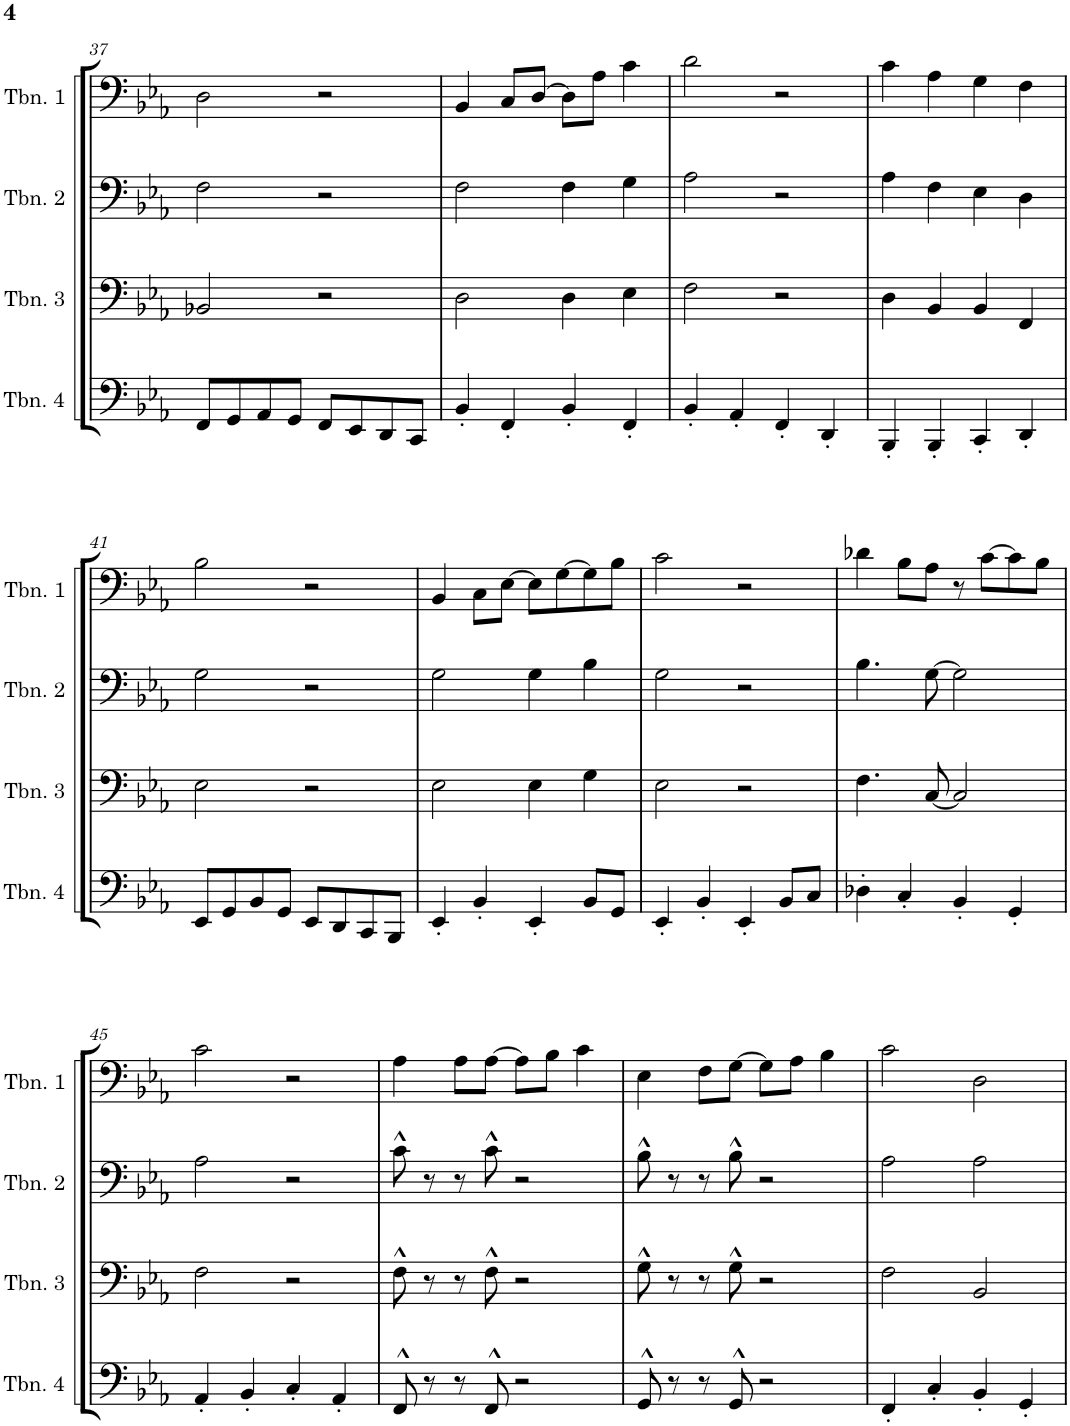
**kern	**kern	**kern	**kern
*part4	*part3	*part2	*part1
*staff4	*staff3	*staff2	*staff1
*I"Trombone 4	*I"Trombone 3	*I"Trombone 2	*I"Trombone 1
*I'Tbn. 4	*I'Tbn. 3	*I'Tbn. 2	*I'Tbn. 1
!!LO:PB:g=z
*clefF4	*clefF4	*clefF4	*clefF4
*k[]	*k[]	*k[]	*k[]
*M4/4	*M4/4	*M4/4	*M4/4
=37	=37	=37	=37
8FF/L	2BB-X/	2F\	2D\
8GG/	.	.	.
8AA-/	.	.	.
8GG/J	.	.	.
8FF/L	2r	2r	2r
8EE-/	.	.	.
8DD/	.	.	.
8CC/J	.	.	.
=38	=38	=38	=38
4BB-'/	2D\	2F\	4BB-/
4FF'/	.	.	8C/L
.	.	.	[8D/J
4BB-'/	4D\	4F\	8D\L]
.	.	.	8A-\J
4FF'/	4E-\	4G\	4c\
=39	=39	=39	=39
4BB-'/	2F\	2A-\	2d\
4AA-'/	.	.	.
4FF'/	2r	2r	2r
4DD'/	.	.	.
=40	=40	=40	=40
4BBB-'/	4D\	4A-\	4c\
4BBB-'/	4BB-/	4F\	4A-\
4CC'/	4BB-/	4E-\	4G\
4DD'/	4FF/	4D\	4F\
!!LO:LB:g=z
=41	=41	=41	=41
8EE-/L	2E-\	2G\	2B-\
8GG/	.	.	.
8BB-/	.	.	.
8GG/J	.	.	.
8EE-/L	2r	2r	2r
8DD/	.	.	.
8CC/	.	.	.
8BBB-/J	.	.	.
=42	=42	=42	=42
4EE-'/	2E-\	2G\	4BB-/
4BB-'/	.	.	8C\L
.	.	.	[8E-\J
4EE-'/	4E-\	4G\	8E-\L]
.	.	.	[8G\
8BB-/L	4G\	4B-\	8G\]
8GG/J	.	.	8B-\J
=43	=43	=43	=43
4EE-'/	2E-\	2G\	2c\
4BB-'/	.	.	.
4EE-'/	2r	2r	2r
8BB-/L	.	.	.
8C/J	.	.	.
=44	=44	=44	=44
4D-X'\	4.F\	4.B-\	4d-X\
4C'/	.	.	8B-\L
.	[8C/	[8G\	8A-\J
4BB-'/	2C/]	2G\]	8r
.	.	.	[8c\L
4GG'/	.	.	8c\]
.	.	.	8B-\J
!!LO:LB:g=z
=45	=45	=45	=45
4AA-'/	2F\	2A-\	2c\
4BB-'/	.	.	.
4C'/	2r	2r	2r
4AA-'/	.	.	.
=46	=46	=46	=46
8FF^^/	8F^^\	8c^^\	4A-\
8r	8r	8r	.
8r	8r	8r	8A-\L
8FF^^/	8F^^\	8c^^\	[8A-\J
2r	2r	2r	8A-\L]
.	.	.	8B-\J
.	.	.	4c\
=47	=47	=47	=47
8GG^^/	8G^^\	8B-^^\	4E-\
8r	8r	8r	.
8r	8r	8r	8F\L
8GG^^/	8G^^\	8B-^^\	[8G\J
2r	2r	2r	8G\L]
.	.	.	8A-\J
.	.	.	4B-\
=48	=48	=48	=48
4FF'/	2F\	2A-\	2c\
4C'/	.	.	.
4BB-'/	2BB-/	2A-\	2D\
4GG'/	.	.	.
=	=	=	=
*-	*-	*-	*-
